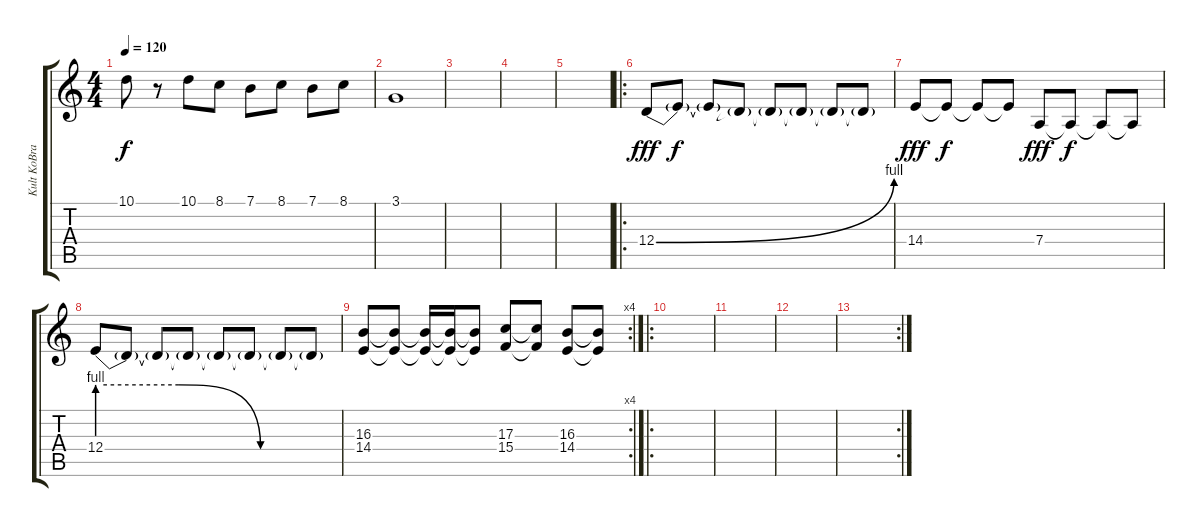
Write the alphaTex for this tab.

\track ("Kult KoBrain Vocals - 2" "Kult KoBra") {instrument lead2sawtooth}
\staff {score tabs}
\tuning (E4 B3 G3 D3 A2 E2) {hide}
\ts (4 4)
\tempo 120
\clef g2
\ks c
10.1.8{dy f} r.8 10.1.8 8.1.8 7.1.8 8.1.8 7.1.8 8.1.8 |
3.1.1 |
|
|
|
\ro
12.4{be (bend 0 0 60 4)}.8{dy fff} 12.4{t}.8{dy f} 12.4{t}.8 12.4{t}.8 12.4{t}.8 12.4{t}.8 12.4{t}.8 12.4{t}.8 |
14.4.8{dy fff} 14.4{t}.8{dy f} 14.4{t}.8 14.4{t}.8 7.4.8{dy fff} 7.4{t}.8{dy f} 7.4{t}.8 7.4{t}.8 |
12.4{be (custom 0 4 20 4 40 0 60 0)}.8 12.4{t}.8 12.4{t}.8 12.4{t}.8 12.4{t}.8 12.4{t}.8 12.4{t}.8 12.4{t}.8 |
\rc 4
(16.3 14.4).8 (16.3{t} 14.4{t}).8 (16.3{t} 14.4{t}).16 (16.3{t} 14.4{t}).16 (16.3{t} 14.4{t}).8 (17.3 15.4).8 (17.3{t} 15.4{t}).8 (16.3 14.4).8 (16.3{t} 14.4{t}).8 |
\ro
|
|
|
\rc 2
